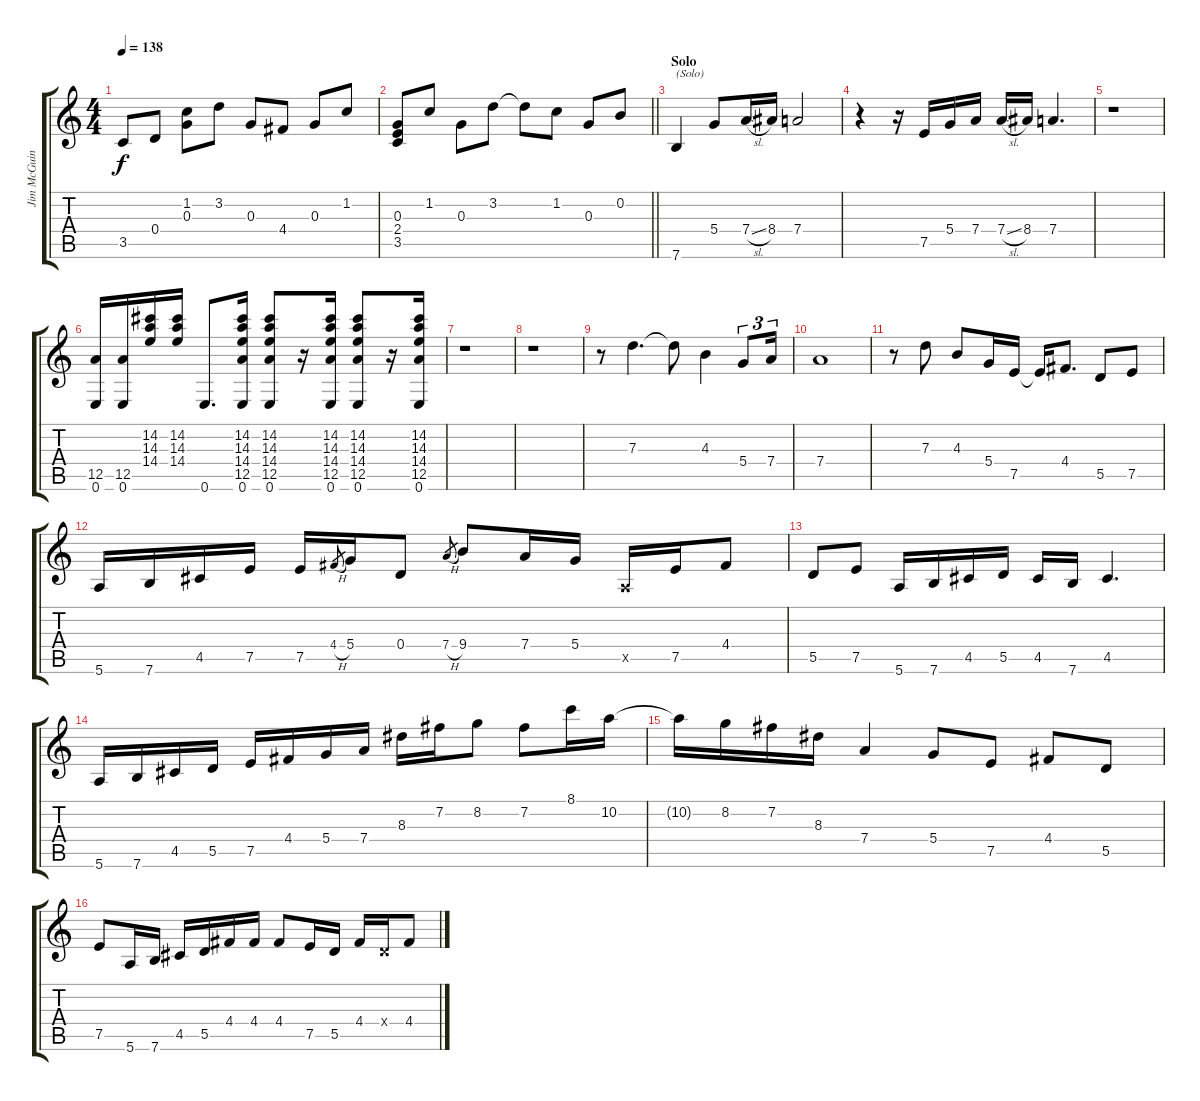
\track ("Jim McGuinn" "Jim McGuin") {instrument electricguitarclean}
\staff {score tabs}
\tuning (E4 B3 G3 D3 A2 E2) {hide}
\ts (4 4)
\tempo 138
\clef g2
\ks c
3.5.8{dy f} 0.4.8 (1.2 0.3).8 3.2.8 0.3.8 4.4.8 0.3.8 1.2.8 |
\barLineRight lightlight
(0.3 2.4 3.5).8 1.2.8 0.3.8 3.2.8 3.2{t}.8 1.2.8 0.3.8 0.2.8 |
\section ("" "Solo")
7.6.4{txt "(Solo)"} 5.4.8 7.4{sl}.16 8.4.16 7.4.2 |
r.4 r.16 7.5.16 5.4.16 7.4.16 7.4{sl}.16 8.4.16 7.4.4{d} |
r.1 |
(12.5 0.6).16 (12.5 0.6).16 (14.2 14.3 14.4).16 (14.2 14.3 14.4).16 0.6.8{d} (14.2 14.3 14.4 12.5 0.6).16 (14.2 14.3 14.4 12.5 0.6).8 r.16 (14.2 14.3 14.4 12.5 0.6).16 (14.2 14.3 14.4 12.5 0.6).8 r.16 (14.2 14.3 14.4 12.5 0.6).16 |
r.1 |
r.1 |
r.8 7.3.4{d} 7.3{t}.8 4.3.4 5.4.8{tu (3 2)} 7.4.16{tu (3 2)} |
7.4.1 |
r.8 7.3.8 4.3.8 5.4.16 7.5.16 7.5{t}.16 4.4.8{d} 5.5.8 7.5.8 |
5.6.16 7.6.16 4.5.16 7.5.16 7.5.16 4.4{h}.8{gr} 5.4.16 0.4.8 7.4{h}.8{gr} 9.4.8 7.4.16 5.4.16 0.5{x}.16 7.5.16 4.4.8 |
5.5.8 7.5.8 5.6.16 7.6.16 4.5.16 5.5.16 4.5.16 7.6.16 4.5.4{d} |
5.6.16 7.6.16 4.5.16 5.5.16 7.5.16 4.4.16 5.4.16 7.4.16 8.3.16 7.2.16 8.2.8 7.2.8 8.1.16 10.2.16 |
10.2{t}.16 8.2.16 7.2.16 8.3.16 7.4.4 5.4.8 7.5.8 4.4.8 5.5.8 |
7.5.8 5.6.16 7.6.16 4.5.16 5.5.16 4.4.16 4.4.16 4.4.8 7.5.16 5.5.16 4.4.16 0.4{x}.16 4.4.8
